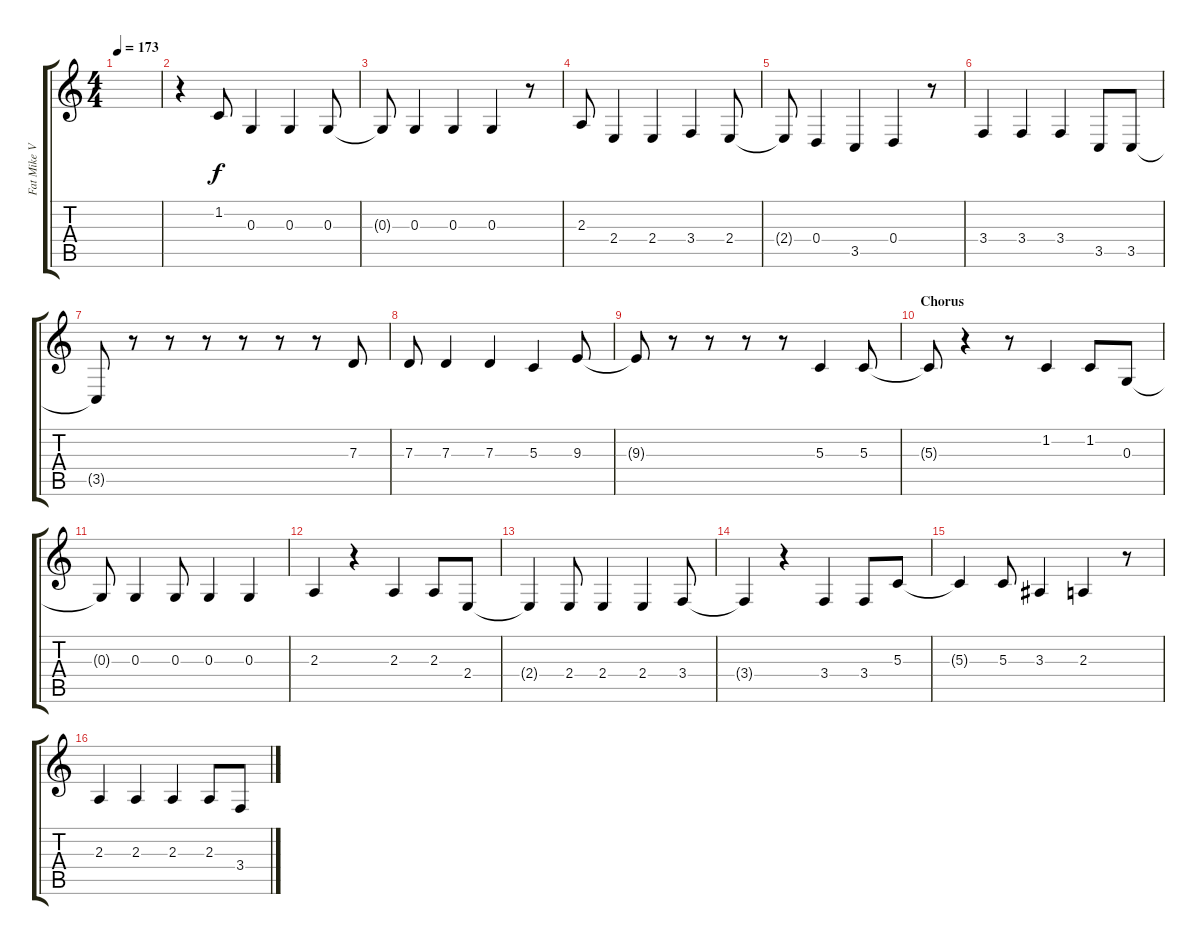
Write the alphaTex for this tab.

\track ("Fat Mike Voice" "Fat Mike V") {instrument altosax}
\staff {score tabs}
\tuning (E4 B3 G3 D3 A2 E2) {hide}
\ts (4 4)
\tempo 173
\clef g2
\ks c
|
r.4 1.2.8 0.3.4 0.3.4 0.3.8 |
0.3{t}.8 0.3.4 0.3.4 0.3.4 r.8 |
2.3.8 2.4.4 2.4.4 3.4.4 2.4.8 |
2.4{t}.8 0.4.4 3.5.4 0.4.4 r.8 |
3.4.4 3.4.4 3.4.4 3.5.8 3.5.8 |
3.5{t}.8 r.8 r.8 r.8 r.8 r.8 r.8 7.3.8 |
7.3.8 7.3.4 7.3.4 5.3.4 9.3.8 |
9.3{t}.8 r.8 r.8 r.8 r.8 5.3.4 5.3.8 |
\section ("" "Chorus")
5.3{t}.8 r.4 r.8 1.2.4 1.2.8 0.3.8 |
0.3{t}.8 0.3.4 0.3.8 0.3.4 0.3.4 |
2.3.4 r.4 2.3.4 2.3.8 2.4.8 |
2.4{t}.4 2.4.8 2.4.4 2.4.4 3.4.8 |
3.4{t}.4 r.4 3.4.4 3.4.8 5.3.8 |
5.3{t}.4 5.3.8 3.3.4 2.3.4 r.8 |
2.3.4 2.3.4 2.3.4 2.3.8 3.4.8
